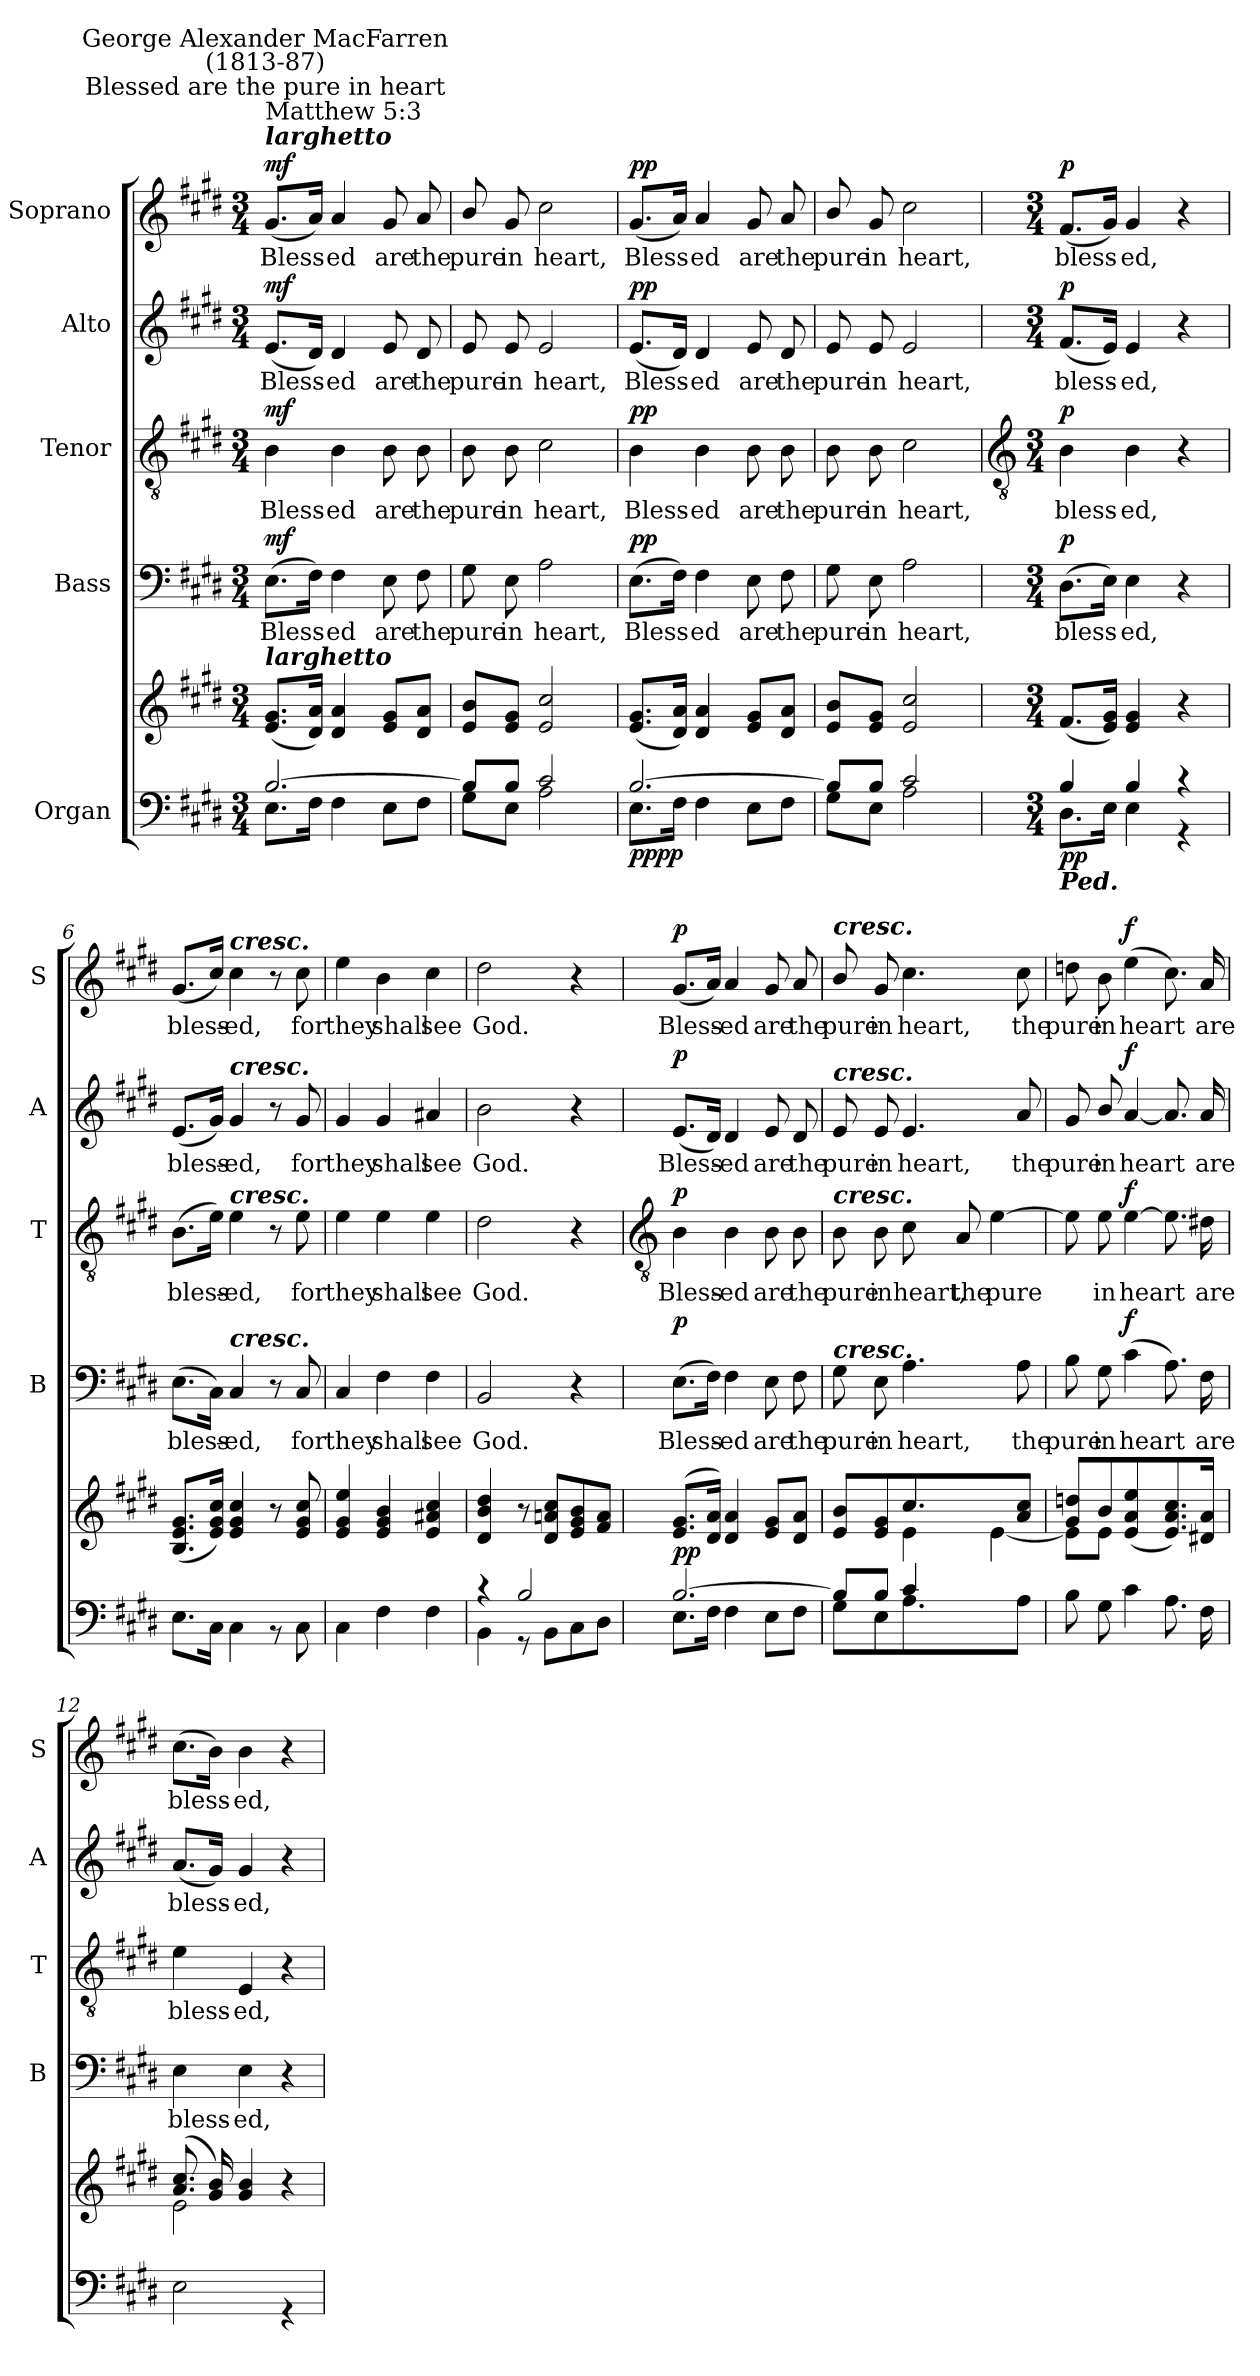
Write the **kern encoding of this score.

**kern	**kern	**dynam	**kern	**text	**dynam	**kern	**text	**dynam	**kern	**text	**dynam	**kern	**text	**dynam
*part5	*part5	*part5	*part4	*part4	*part4	*part3	*part3	*part3	*part2	*part2	*part2	*part1	*part1	*part1
*staff6	*staff5	*staff5/6	*staff4	*staff4	*staff4	*staff3	*staff3	*staff3	*staff2	*staff2	*staff2	*staff1	*staff1	*staff1
*I"Organ	*	*	*I"Bass	*	*	*I"Tenor	*	*	*I"Alto	*	*	*I"Soprano	*	*
*	*	*	*I'B	*	*	*I'T	*	*	*I'A	*	*	*I'S	*	*
*clefF4	*clefG2	*	*clefF4	*	*	*clefGv2	*	*	*clefG2	*	*	*clefG2	*	*
*k[f#c#g#d#]	*k[f#c#g#d#]	*	*k[f#c#g#d#]	*	*	*k[f#c#g#d#]	*	*	*k[f#c#g#d#]	*	*	*k[f#c#g#d#]	*	*
*E:	*E:	*	*E:	*	*	*E:	*	*	*E:	*	*	*E:	*	*
*M3/4	*M3/4	*	*M3/4	*	*	*M3/4	*	*	*M3/4	*	*	*M3/4	*	*
*MM48	*MM48	*	*MM48	*	*	*MM48	*	*	*MM48	*	*	*MM48	*	*
=1	=1	=1	=1	=1	=1	=1	=1	=1	=1	=1	=1	=1	=1	=1
*^	*	*	*	*	*	*	*	*	*	*	*	*	*	*
!	!	!	!	!	!	!	!	!	!	!	!	!	!LO:TX:a:Bi:t=larghetto	!	!
!	!	!	!	!	!	!	!	!	!	!	!	!	!LO:TX:a:t=Matthew 5&colon;3	!	!
!	!	!	!	!	!	!	!	!	!	!	!	!	!LO:TX:a:cj:t=Blessed are the pure in heart	!	!
!	!	!	!	!	!	!	!	!	!	!	!	!	!LO:TX:a:cj:t=George Alexander MacFarren\n(1813-87)	!	!
!	!	!LO:TX:a:Bi:t=larghetto	!	!	!	!	!	!	!	!	!	!	!	!	!
!	!	!	!LO:DY:b=2	!	!LO:LY:b	!	!	!LO:LY:b	!	!	!LO:LY:b	!	!	!LO:LY:b	!
!	!	!	!LO:DY:n=1:b	!	!	!LO:DY:b	!	!	!LO:DY:b	!	!	!LO:DY:b	!	!	!LO:DY:b
[2.B/	8.E\L	(>8.e 8.g#L	mf mf	(>8.EL	Bless-	mf	4B	Bless-	mf	(<8.eL	Bless-	mf	(<8.g#L	Bless-	mf
.	16F#\J	16d# 16aJ)	.	16F#J)	.	.	.	.	.	16d#J)	.	.	16aJ)	.	.
!	!	!	!	!	!LO:LY:b	!	!	!LO:LY:b	!	!	!LO:LY:b	!	!	!LO:LY:b	!
.	4F#\	4d# 4a	.	4F#	ed	.	4B	-ed	.	4d#	ed	.	4a	ed	.
!	!	!	!	!	!LO:LY:b	!	!	!LO:LY:b	!	!	!LO:LY:b	!	!	!LO:LY:b	!
.	8E\L	8e 8g#L	.	8E	are	.	8B	are	.	8e	are	.	8g#	are	.
!	!	!	!	!	!LO:LY:b	!	!	!LO:LY:b	!	!	!LO:LY:b	!	!	!LO:LY:b	!
.	8F#\J	8d# 8aJ	.	8F#	the	.	8B	the	.	8d#	the	.	8a	the	.
=2	=2	=2	=2	=2	=2	=2	=2	=2	=2	=2	=2	=2	=2	=2	=2
!	!	!	!	!	!LO:LY:b	!	!	!LO:LY:b	!	!	!LO:LY:b	!	!	!LO:LY:b	!
8B/L]	8G#\L	8e 8bL	.	8G#	pure	.	8B	pure	.	8e	pure	.	8b/	pure	.
!	!	!	!	!	!LO:LY:b	!	!	!LO:LY:b	!	!	!LO:LY:b	!	!	!LO:LY:b	!
8B/J	8E\J	8e 8g#J	.	8E	in	.	8B	in	.	8e	in	.	8g#	in	.
!	!	!	!	!	!LO:LY:b	!	!	!LO:LY:b	!	!	!LO:LY:b	!	!	!LO:LY:b	!
2c#/	2A\	2e 2cc#	.	2A	heart,	.	2c#	heart,	.	2e	heart,	.	2cc#	heart,	.
=3	=3	=3	=3	=3	=3	=3	=3	=3	=3	=3	=3	=3	=3	=3	=3
!	!	!	!LO:DY:b=2	!	!LO:LY:b	!	!	!LO:LY:b	!	!	!LO:LY:b	!	!	!LO:LY:b	!
!	!	!	!LO:DY:n=1:b	!	!	!LO:DY:b	!	!	!LO:DY:b	!	!	!LO:DY:b	!	!	!LO:DY:b
[2.B/	8.E\L	(>8.e 8.g#L	pp pp	(>8.EL	Bless-	pp	4B	Bless-	pp	(<8.eL	Bless-	pp	(<8.g#L	Bless-	pp
.	16F#\J	16d# 16aJ)	.	16F#J)	.	.	.	.	.	16d#J)	.	.	16aJ)	.	.
!	!	!	!	!	!LO:LY:b	!	!	!LO:LY:b	!	!	!LO:LY:b	!	!	!LO:LY:b	!
.	4F#\	4d# 4a	.	4F#	ed	.	4B	-ed	.	4d#	ed	.	4a	ed	.
!	!	!	!	!	!LO:LY:b	!	!	!LO:LY:b	!	!	!LO:LY:b	!	!	!LO:LY:b	!
.	8E\L	8e 8g#L	.	8E	are	.	8B	are	.	8e	are	.	8g#	are	.
!	!	!	!	!	!LO:LY:b	!	!	!LO:LY:b	!	!	!LO:LY:b	!	!	!LO:LY:b	!
.	8F#\J	8d# 8aJ	.	8F#	the	.	8B	the	.	8d#	the	.	8a	the	.
=4	=4	=4	=4	=4	=4	=4	=4	=4	=4	=4	=4	=4	=4	=4	=4
!	!	!	!	!	!LO:LY:b	!	!	!LO:LY:b	!	!	!LO:LY:b	!	!	!LO:LY:b	!
8B/L]	8G#\L	8e 8bL	.	8G#	pure	.	8B	pure	.	8e	pure	.	8b/	pure	.
!	!	!	!	!	!LO:LY:b	!	!	!LO:LY:b	!	!	!LO:LY:b	!	!	!LO:LY:b	!
8B/J	8E\J	8e 8g#J	.	8E	in	.	8B	in	.	8e	in	.	8g#	in	.
!	!	!	!	!	!LO:LY:b	!	!	!LO:LY:b	!	!	!LO:LY:b	!	!	!LO:LY:b	!
2c#/	2A\	2e 2cc#	.	2A	heart,	.	2c#	heart,	.	2e	heart,	.	2cc#	heart,	.
!!LO:LB:g=z
=5	=5	=5	=5	=5	=5	=5	=5	=5	=5	=5	=5	=5	=5	=5	=5
*	*	*	*	*	*	*	*clefGv2	*	*	*	*	*	*	*	*
*M3/4	*	*M3/4	*	*M3/4	*	*	*M3/4	*	*	*M3/4	*	*	*M3/4	*	*
!LO:TX:b:Bi:t=Ped.	!	!	!	!	!	!	!	!	!	!	!	!	!	!	!
!	!	!	!LO:DY:b=2	!	!LO:LY:b	!	!	!LO:LY:b	!	!	!LO:LY:b	!	!	!LO:LY:b	!
!	!	!	!LO:DY:n=1:b	!	!	!LO:DY:b	!	!	!LO:DY:b	!	!	!LO:DY:b	!	!	!LO:DY:b
4B/	8.D#\L	(<8.f#L	p p	(>8.D#L	bless-	p	4B	bless-	p	(<8.f#L	bless-	p	(<8.f#L	bless-	p
.	16E\J	16e 16g#J)	.	16EJ)	.	.	.	.	.	16eJ)	.	.	16g#J)	.	.
!	!	!	!	!	!LO:LY:b	!	!	!LO:LY:b	!	!	!LO:LY:b	!	!	!LO:LY:b	!
4B/	4E\	4e 4g#	.	4E	ed,	.	4B	-ed,	.	4e	ed,	.	4g#	ed,	.
4r	4r	4r	.	4r	.	.	4r	.	.	4r	.	.	4r	.	.
=6	=6	=6	=6	=6	=6	=6	=6	=6	=6	=6	=6	=6	=6	=6	=6
!LO:N:vis=1	!	!	!	!	!LO:LY:b	!	!	!LO:LY:b	!	!	!LO:LY:b	!	!	!LO:LY:b	!
2.ryy	8.E\L	(<8.B 8.e 8.g#L	.	(>8.EL	bless-	.	(>8.BL	bless-	.	(<8.eL	bless-	.	(<8.g#L	bless-	.
.	16C#\J	16e 16g# 16cc#J)	.	16C#J)	.	.	16eJ)	.	.	16g#J)	.	.	16cc#J)	.	.
!	!	!	!	!	!	!	!	!	!	!	!	!	!LO:TX:a:Bi:t=cresc.	!	!
!	!	!	!	!	!	!	!	!	!	!LO:TX:a:Bi:t=cresc.	!	!	!	!	!
!	!	!	!	!	!	!	!LO:TX:a:Bi:t=cresc.	!	!	!	!	!	!	!	!
!	!	!	!	!LO:TX:a:Bi:t=cresc.	!	!	!	!	!	!	!	!	!	!	!
!	!	!	!	!	!LO:LY:b	!	!	!LO:LY:b	!	!	!LO:LY:b	!	!	!LO:LY:b	!
.	4C#\	4e 4g# 4cc#	.	4C#	ed,	.	4e	ed,	.	4g#	ed,	.	4cc#	ed,	.
.	8r	8r	.	8r	.	.	8r	.	.	8r	.	.	8r	.	.
!	!	!	!	!	!LO:LY:b	!	!	!LO:LY:b	!	!	!LO:LY:b	!	!	!LO:LY:b	!
.	8C#\	8e 8g# 8cc#	.	8C#	for	.	8e	for	.	8g#	for	.	8cc#	for	.
=7	=7	=7	=7	=7	=7	=7	=7	=7	=7	=7	=7	=7	=7	=7	=7
!LO:N:vis=1	!	!	!	!	!LO:LY:b	!	!	!LO:LY:b	!	!	!LO:LY:b	!	!	!LO:LY:b	!
2.ryy	4C#\	4e 4g# 4ee	.	4C#	they	.	4e	they	.	4g#	they	.	4ee	they	.
!	!	!	!	!	!LO:LY:b	!	!	!LO:LY:b	!	!	!LO:LY:b	!	!	!LO:LY:b	!
.	4F#\	4e 4g# 4b	.	4F#	shall	.	4e	shall	.	4g#	shall	.	4b	shall	.
!	!	!	!	!	!LO:LY:b	!	!	!LO:LY:b	!	!	!LO:LY:b	!	!	!LO:LY:b	!
.	4F#\	4e 4a#X 4cc#	.	4F#	see	.	4e	see	.	4a#X	see	.	4cc#	see	.
=8	=8	=8	=8	=8	=8	=8	=8	=8	=8	=8	=8	=8	=8	=8	=8
!	!	!	!	!	!LO:LY:b	!	!	!LO:LY:b	!	!	!LO:LY:b	!	!	!LO:LY:b	!
4r	4BB\	4d# 4b 4dd#	.	2BB	God.	.	2d#	God.	.	2b	God.	.	2dd#	God.	.
2B/	8r	8r	.	.	.	.	.	.	.	.	.	.	.	.	.
.	8BB\L	8d# 8an 8cc#L	.	.	.	.	.	.	.	.	.	.	.	.	.
.	8C#\	8e 8g# 8b	.	4r	.	.	4r	.	.	4r	.	.	4r	.	.
.	8D#\J	8f# 8aJ	.	.	.	.	.	.	.	.	.	.	.	.	.
!!LO:LB:g=z
=9	=9	=9	=9	=9	=9	=9	=9	=9	=9	=9	=9	=9	=9	=9	=9
*	*	*	*	*	*	*	*clefGv2	*	*	*	*	*	*	*	*
*	*	*^	*	*	*	*	*	*	*	*	*	*	*	*	*
!	!	!	!LO:N:vis=1	!LO:DY:b	!	!LO:LY:b	!LO:DY:b	!	!LO:LY:b	!LO:DY:b	!	!LO:LY:b	!LO:DY:b	!	!LO:LY:b	!LO:DY:b
[2.B/	8.E\L	(<8.e 8.g#L	2.ryy	pp	(>8.EL	Bless-	p	4B	Bless-	p	(<8.eL	Bless-	p	(<8.g#L	Bless-	p
.	16F#\J	16d# 16aJ)	.	.	16F#J)	.	.	.	.	.	16d#J)	.	.	16aJ)	.	.
!	!	!	!	!	!	!LO:LY:b	!	!	!LO:LY:b	!	!	!LO:LY:b	!	!	!LO:LY:b	!
.	4F#\	4d# 4a	.	.	4F#	ed	.	4B	-ed	.	4d#	ed	.	4a	ed	.
!	!	!	!	!	!	!LO:LY:b	!	!	!LO:LY:b	!	!	!LO:LY:b	!	!	!LO:LY:b	!
.	8E\L	8e 8g#L	.	.	8E	are	.	8B	are	.	8e	are	.	8g#	are	.
!	!	!	!	!	!	!LO:LY:b	!	!	!LO:LY:b	!	!	!LO:LY:b	!	!	!LO:LY:b	!
.	8F#\J	8d# 8aJ	.	.	8F#	the	.	8B	the	.	8d#	the	.	8a	the	.
=10	=10	=10	=10	=10	=10	=10	=10	=10	=10	=10	=10	=10	=10	=10	=10	=10
!	!	!	!	!	!	!	!	!	!	!	!	!	!	!LO:TX:a:Bi:t=cresc.	!	!
!	!	!	!	!	!	!	!	!	!	!	!LO:TX:a:Bi:t=cresc.	!	!	!	!	!
!	!	!	!	!	!	!	!	!LO:TX:a:Bi:t=cresc.	!	!	!	!	!	!	!	!
!	!	!	!	!	!LO:TX:a:Bi:t=cresc.	!	!	!	!	!	!	!	!	!	!	!
!	!	!	!	!	!	!LO:LY:b	!	!	!LO:LY:b	!	!	!LO:LY:b	!	!	!LO:LY:b	!
8B/L]	8G#\L	8e/ 8b/L	4ryy	.	8G#	pure	.	8B	pure	.	8e	pure	.	8b/	pure	.
!	!	!	!	!	!	!LO:LY:b	!	!	!LO:LY:b	!	!	!LO:LY:b	!	!	!LO:LY:b	!
8B/J	8E\	8e 8g#	.	.	8E	in	.	8B	in	.	8e	in	.	8g#	in	.
!	!	!	!	!	!	!LO:LY:b	!	!	!LO:LY:b	!	!	!LO:LY:b	!	!	!LO:LY:b	!
4c#/	4.A\	4.cc#/	4e\	.	4.A	heart,	.	8c#	heart,	.	4.e	heart,	.	4.cc#	heart,	.
!	!	!	!	!	!	!	!	!	!LO:LY:b	!	!	!	!	!	!	!
.	.	.	.	.	.	.	.	8A	the	.	.	.	.	.	.	.
!	!	!	!	!	!	!	!	!	!LO:LY:b	!	!	!	!	!	!	!
4ryy	.	.	[4e\	.	.	.	.	[4e	pure	.	.	.	.	.	.	.
!	!	!	!	!	!	!LO:LY:b	!	!	!	!	!	!LO:LY:b	!	!	!LO:LY:b	!
.	8A\J	8a/ 8cc#/J	.	.	8A	the	.	.	.	.	8a	the	.	8cc#	the	.
=11	=11	=11	=11	=11	=11	=11	=11	=11	=11	=11	=11	=11	=11	=11	=11	=11
!LO:N:vis=1	!	!	!	!	!	!LO:LY:b	!	!	!	!	!	!LO:LY:b	!	!	!LO:LY:b	!
2.ryy	8B\L	8g#/ 8ddn/L	8e\L]	.	8B	pure	.	8e]	.	.	8g#	pure	.	8ddn	pure	.
!	!	!	!	!	!	!LO:LY:b	!	!	!LO:LY:b	!	!	!LO:LY:b	!	!	!LO:LY:b	!
.	8G#\	8b/	8e\J	.	8G#	in	.	8e	in	.	8b/	in	.	8b	in	.
!	!	!	!	!	!	!LO:LY:b	!LO:DY:b	!	!LO:LY:b	!LO:DY:b	!	!LO:LY:b	!LO:DY:b	!	!LO:LY:b	!LO:DY:b
.	4c#\	(<4e 4a 4ee	2ryy	.	(>4c#	heart	f	[4e	heart	f	[4a	heart	f	(>4ee	heart	f
.	8.A\	8.e 8.a 8.cc#)	.	.	8.A)	.	.	8.e]	.	.	8.a]	.	.	8.cc#)	.	.
!	!	!	!	!	!	!LO:LY:b	!	!	!LO:LY:b	!	!	!LO:LY:b	!	!	!LO:LY:b	!
.	16F#\	16d#X 16aJ	.	.	16F#	are	.	16d#X	are	.	16a	are	.	16a	are	.
=12	=12	=12	=12	=12	=12	=12	=12	=12	=12	=12	=12	=12	=12	=12	=12	=12
!LO:N:vis=1	!	!	!	!	!	!LO:LY:b	!	!	!LO:LY:b	!	!	!LO:LY:b	!	!	!LO:LY:b	!
2.ryy	2E\	(<8.a 8.cc#	2e\	.	4E	bless-	.	4e	bless-	.	(<8.aL	bless-	.	(>8.cc#L	bless-	.
.	.	16g# 16b)	.	.	.	.	.	.	.	.	16g#J)	.	.	16bJ)	.	.
!	!	!	!	!	!	!LO:LY:b	!	!	!LO:LY:b	!	!	!LO:LY:b	!	!	!LO:LY:b	!
.	.	4g# 4b	.	.	4E	-ed,	.	4E	-ed,	.	4g#	ed,	.	4b	ed,	.
.	4r	4r	4ryy	.	4r	.	.	4r	.	.	4r	.	.	4r	.	.
*v	*v	*	*	*	*	*	*	*	*	*	*	*	*	*	*	*
*	*v	*v	*	*	*	*	*	*	*	*	*	*	*	*	*
=	=	=	=	=	=	=	=	=	=	=	=	=	=	=
*-	*-	*-	*-	*-	*-	*-	*-	*-	*-	*-	*-	*-	*-	*-
